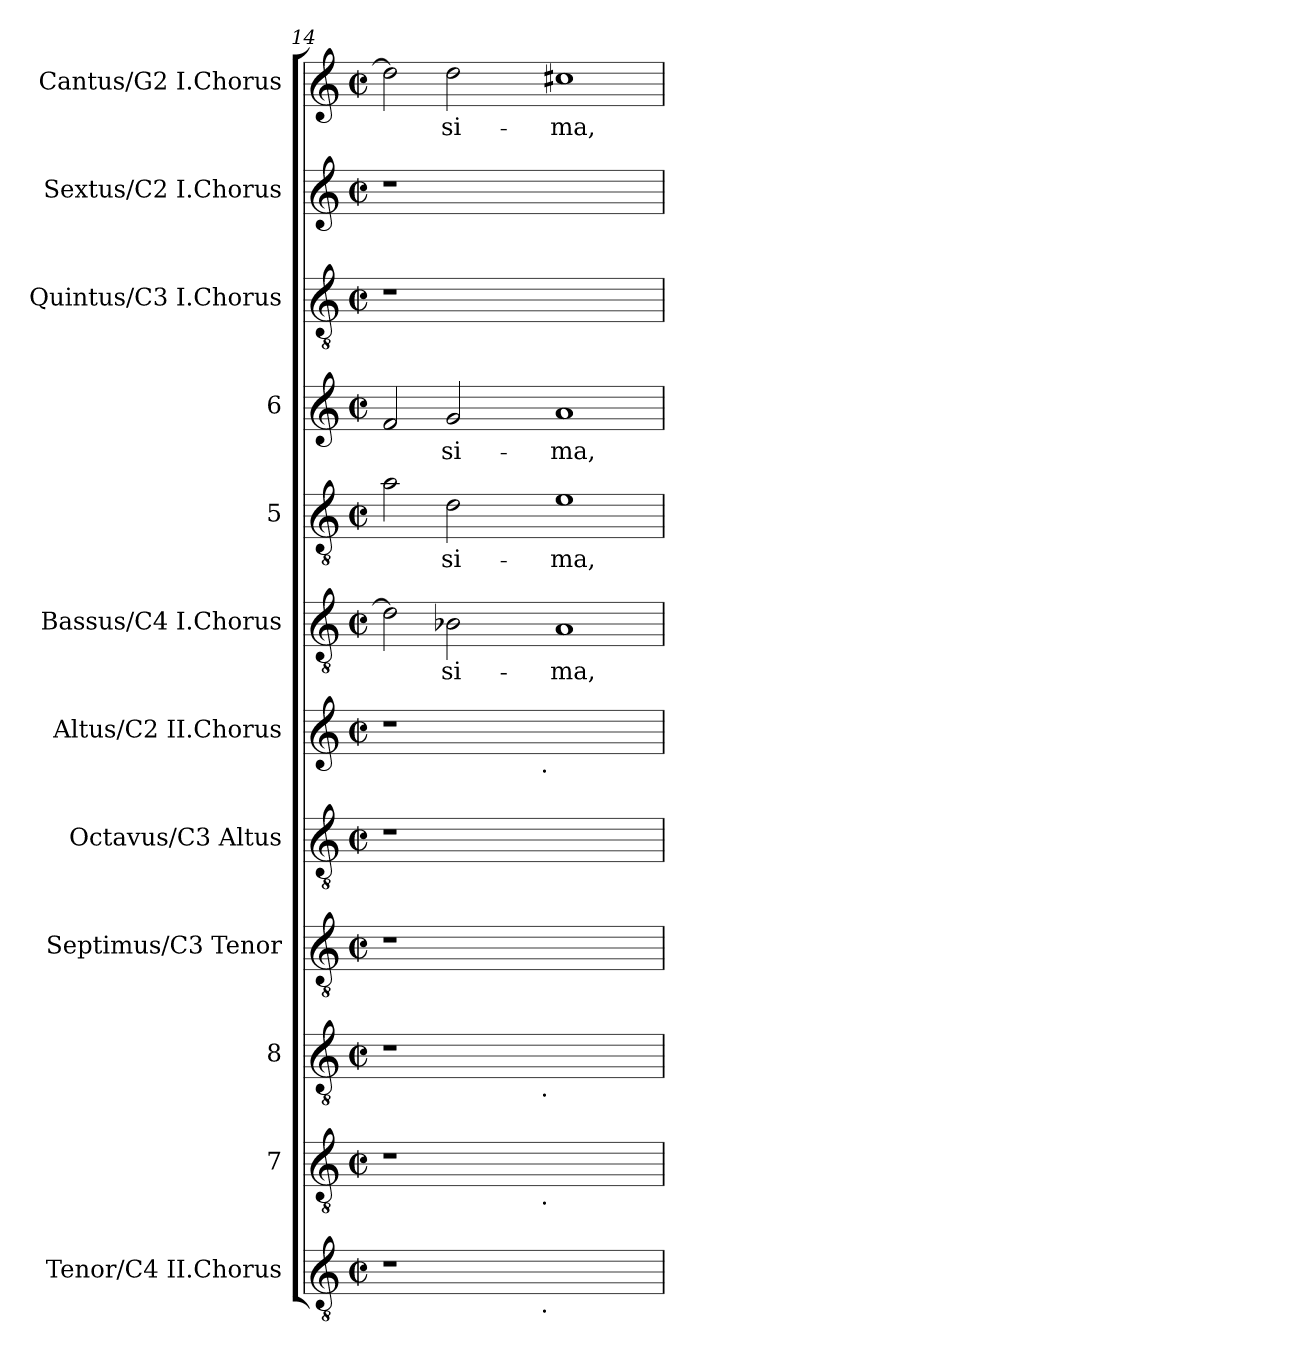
**kern	**kern	**kern	**kern	**kern	**kern	**kern	**text	**kern	**text	**kern	**text	**kern	**kern	**kern	**text
*part12	*part11	*part10	*part9	*part8	*part7	*part6	*part6	*part5	*part5	*part4	*part4	*part3	*part2	*part1	*part1
*staff12	*staff11	*staff10	*staff9	*staff8	*staff7	*staff6	*staff6	*staff5	*staff5	*staff4	*staff4	*staff3	*staff2	*staff1	*staff1
*I"Tenor/C4  II.Chorus	*I"7	*I"8	*I"Septimus/C3  Tenor	*I"Octavus/C3  Altus	*I"Altus/C2  II.Chorus	*I"Bassus/C4  I.Chorus	*	*I"5	*	*I"6	*	*I"Quintus/C3  I.Chorus	*I"Sextus/C2  I.Chorus	*I"Cantus/G2  I.Chorus	*
*I'T	*	*	*	*	*I'A	*I'B	*	*	*	*	*	*	*	*I'C	*
!!LO:PB:g=z
*clefGv2	*clefGv2	*clefGv2	*clefGv2	*clefGv2	*clefG2	*clefGv2	*	*clefGv2	*	*clefG2	*	*clefGv2	*clefG2	*clefG2	*
*k[]	*k[]	*k[]	*k[]	*k[]	*k[]	*k[]	*	*k[]	*	*k[]	*	*k[]	*k[]	*k[]	*
*C:	*C:	*C:	*C:	*C:	*C:	*C:	*	*C:	*	*C:	*	*C:	*C:	*C:	*
*M2/2	*M2/2	*M2/2	*M2/2	*M2/2	*M2/2	*M2/2	*	*M2/2	*	*M2/2	*	*M2/2	*M2/2	*M2/2	*
*met(c|)	*met(c|)	*met(c|)	*met(c|)	*met(c|)	*met(c|)	*met(c|)	*	*met(c|)	*	*met(c|)	*	*met(c|)	*met(c|)	*met(c|)	*
=14	=14	=14	=14	=14	=14	=14	=14	=14	=14	=14	=14	=14	=14	=14	=14
!	!	!	!	!	!	!	!LO:LY:b:cj	!	!LO:LY:b:cj	!	!LO:LY:b:cj	!	!	!	!LO:LY:b:cj
*^	*^	*^	*	*	*^	*	*	*	*	*	*	*	*	*	*
1r	2ryy	1r	2ryy	1r	2ryy	1r	1r	1r	2ryy	2d\]	--	2a\	--	2f/	--	1r	1r	2dd\]	--
!	!	!	!	!	!	!	!	!	!	!	!LO:LY:b:cj	!	!LO:LY:b:cj	!	!LO:LY:b:cj	!	!	!	!LO:LY:b:cj
.	4ryy	.	4ryy	.	4ryy	.	.	.	4ryy	2B-X\	-si-	2d\	-si-	2g/	-si-	.	.	2dd\	-si-
.	8ryy	.	8ryy	.	8ryy	.	.	.	8ryy	.	.	.	.	.	.	.	.	.	.
.	16ryy	.	16ryy	.	16ryy	.	.	.	16ryy	.	.	.	.	.	.	.	.	.	.
.	64ryy	.	64ryy	.	64ryy	.	.	.	64ryy	.	.	.	.	.	.	.	.	.	.
!	!	!	!	!	!	!	!	!	!LO:TX:b:t=.	!	!	!	!	!	!	!	!	!	!
!	!	!	!	!	!LO:TX:b:t=.	!	!	!	!	!	!	!	!	!	!	!	!	!	!
!	!	!	!LO:TX:b:t=.	!	!	!	!	!	!	!	!	!	!	!	!	!	!	!	!
!	!LO:TX:b:t=.	!	!	!	!	!	!	!	!	!	!	!	!	!	!	!	!	!	!
.	1ryy	.	1ryy	.	1ryy	.	.	.	1ryy	.	.	.	.	.	.	.	.	.	.
!	!	!	!	!	!	!	!	!	!	!	!LO:LY:b:cj	!	!LO:LY:b:cj	!	!LO:LY:b:cj	!	!	!	!LO:LY:b:cj
1ryy	.	1ryy	.	1ryy	.	1ryy	1ryy	1ryy	.	1A	-ma,	1e	-ma,	1a	-ma,	1ryy	1ryy	1cc#X	-ma,
.	32.ryy	.	32.ryy	.	32.ryy	.	.	.	32.ryy	.	.	.	.	.	.	.	.	.	.
*v	*v	*	*	*v	*v	*	*	*v	*v	*	*	*	*	*	*	*	*	*	*
*	*v	*v	*	*	*	*	*	*	*	*	*	*	*	*	*	*
=	=	=	=	=	=	=	=	=	=	=	=	=	=	=	=
*-	*-	*-	*-	*-	*-	*-	*-	*-	*-	*-	*-	*-	*-	*-	*-
